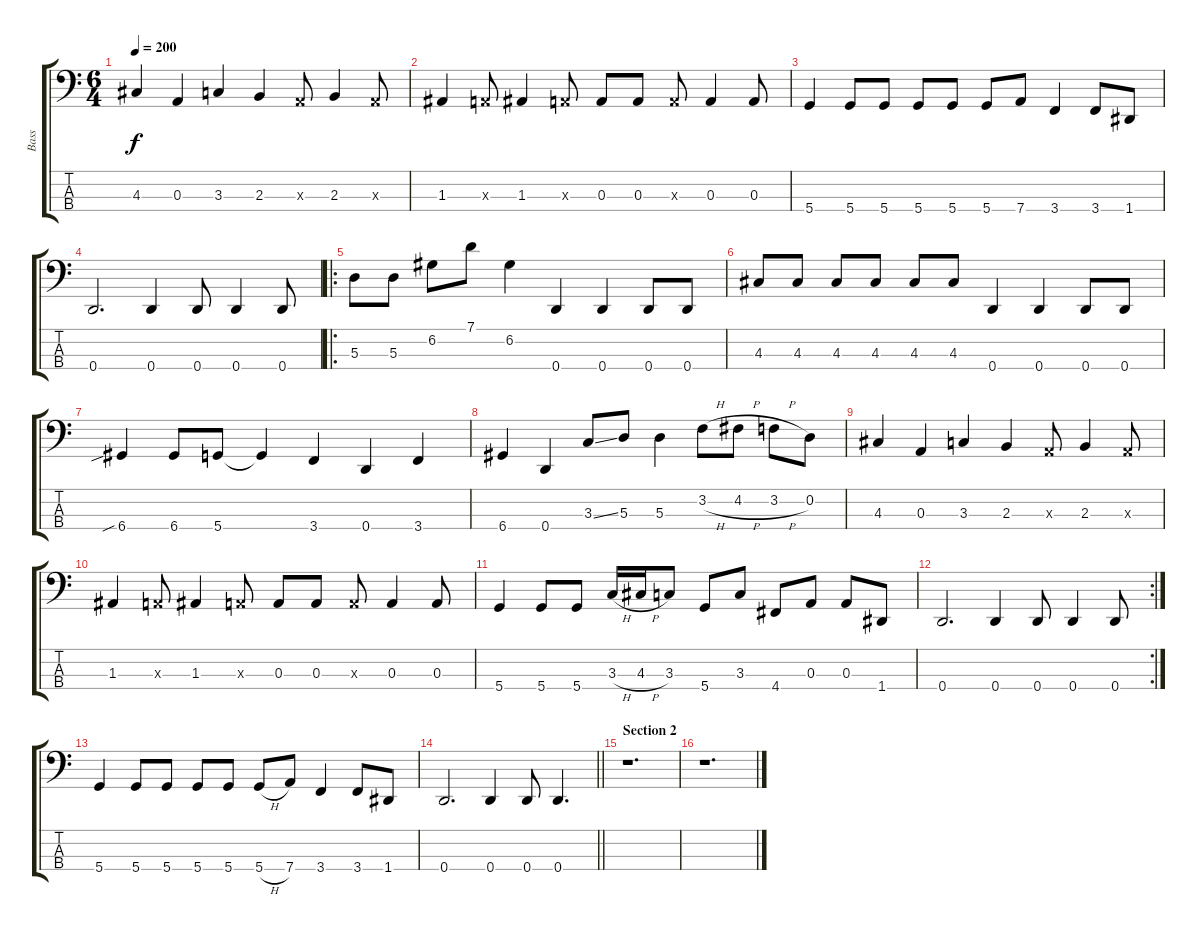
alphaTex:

\track ("Bass" "Bass") {instrument electricbassfinger}
\staff {score tabs}
\tuning (G2 D2 A1 D1) {hide}
\ts (6 4)
\tempo 200
\clef f4
\ks c
4.3.4{dy f} 0.3.4 3.3.4 2.3.4 0.3{x}.8 2.3.4 0.3{x}.8 |
1.3.4 0.3{x}.8 1.3.4 0.3{x}.8 0.3.8 0.3.8 0.3{x}.8 0.3.4 0.3.8 |
5.4.4 5.4.8 5.4.8 5.4.8 5.4.8 5.4.8 7.4.8 3.4.4 3.4.8 1.4.8 |
0.4.2{d} 0.4.4 0.4.8 0.4.4 0.4.8 |
\ro
5.3.8 5.3.8 6.2.8 7.1.8 6.2.4 0.4.4 0.4.4 0.4.8 0.4.8 |
4.3.8 4.3.8 4.3.8 4.3.8 4.3.8 4.3.8 0.4.4 0.4.4 0.4.8 0.4.8 |
6.4{sib}.4 6.4.8 5.4.8 5.4{t}.4 3.4.4 0.4.4 3.4.4 |
6.4.4 0.4.4 3.3{ss}.8 5.3.8 5.3.4 3.2{h}.8 4.2{h}.8 3.2{h}.8 0.2.8 |
4.3.4 0.3.4 3.3.4 2.3.4 0.3{x}.8 2.3.4 0.3{x}.8 |
1.3.4 0.3{x}.8 1.3.4 0.3{x}.8 0.3.8 0.3.8 0.3{x}.8 0.3.4 0.3.8 |
5.4.4 5.4.8 5.4.8 3.3{h}.16 4.3{h}.16 3.3.8 5.4.8 3.3.8 4.4.8 0.3.8 0.3.8 1.4.8 |
\rc 2
0.4.2{d} 0.4.4 0.4.8 0.4.4 0.4.8 |
5.4.4 5.4.8 5.4.8 5.4.8 5.4.8 5.4{h}.8 7.4.8 3.4.4 3.4.8 1.4.8 |
\barLineRight lightlight
0.4.2{d} 0.4.4 0.4.8 0.4.4{d} |
\section ("" "Section 2")
r.1{d} |
r.1{d}
